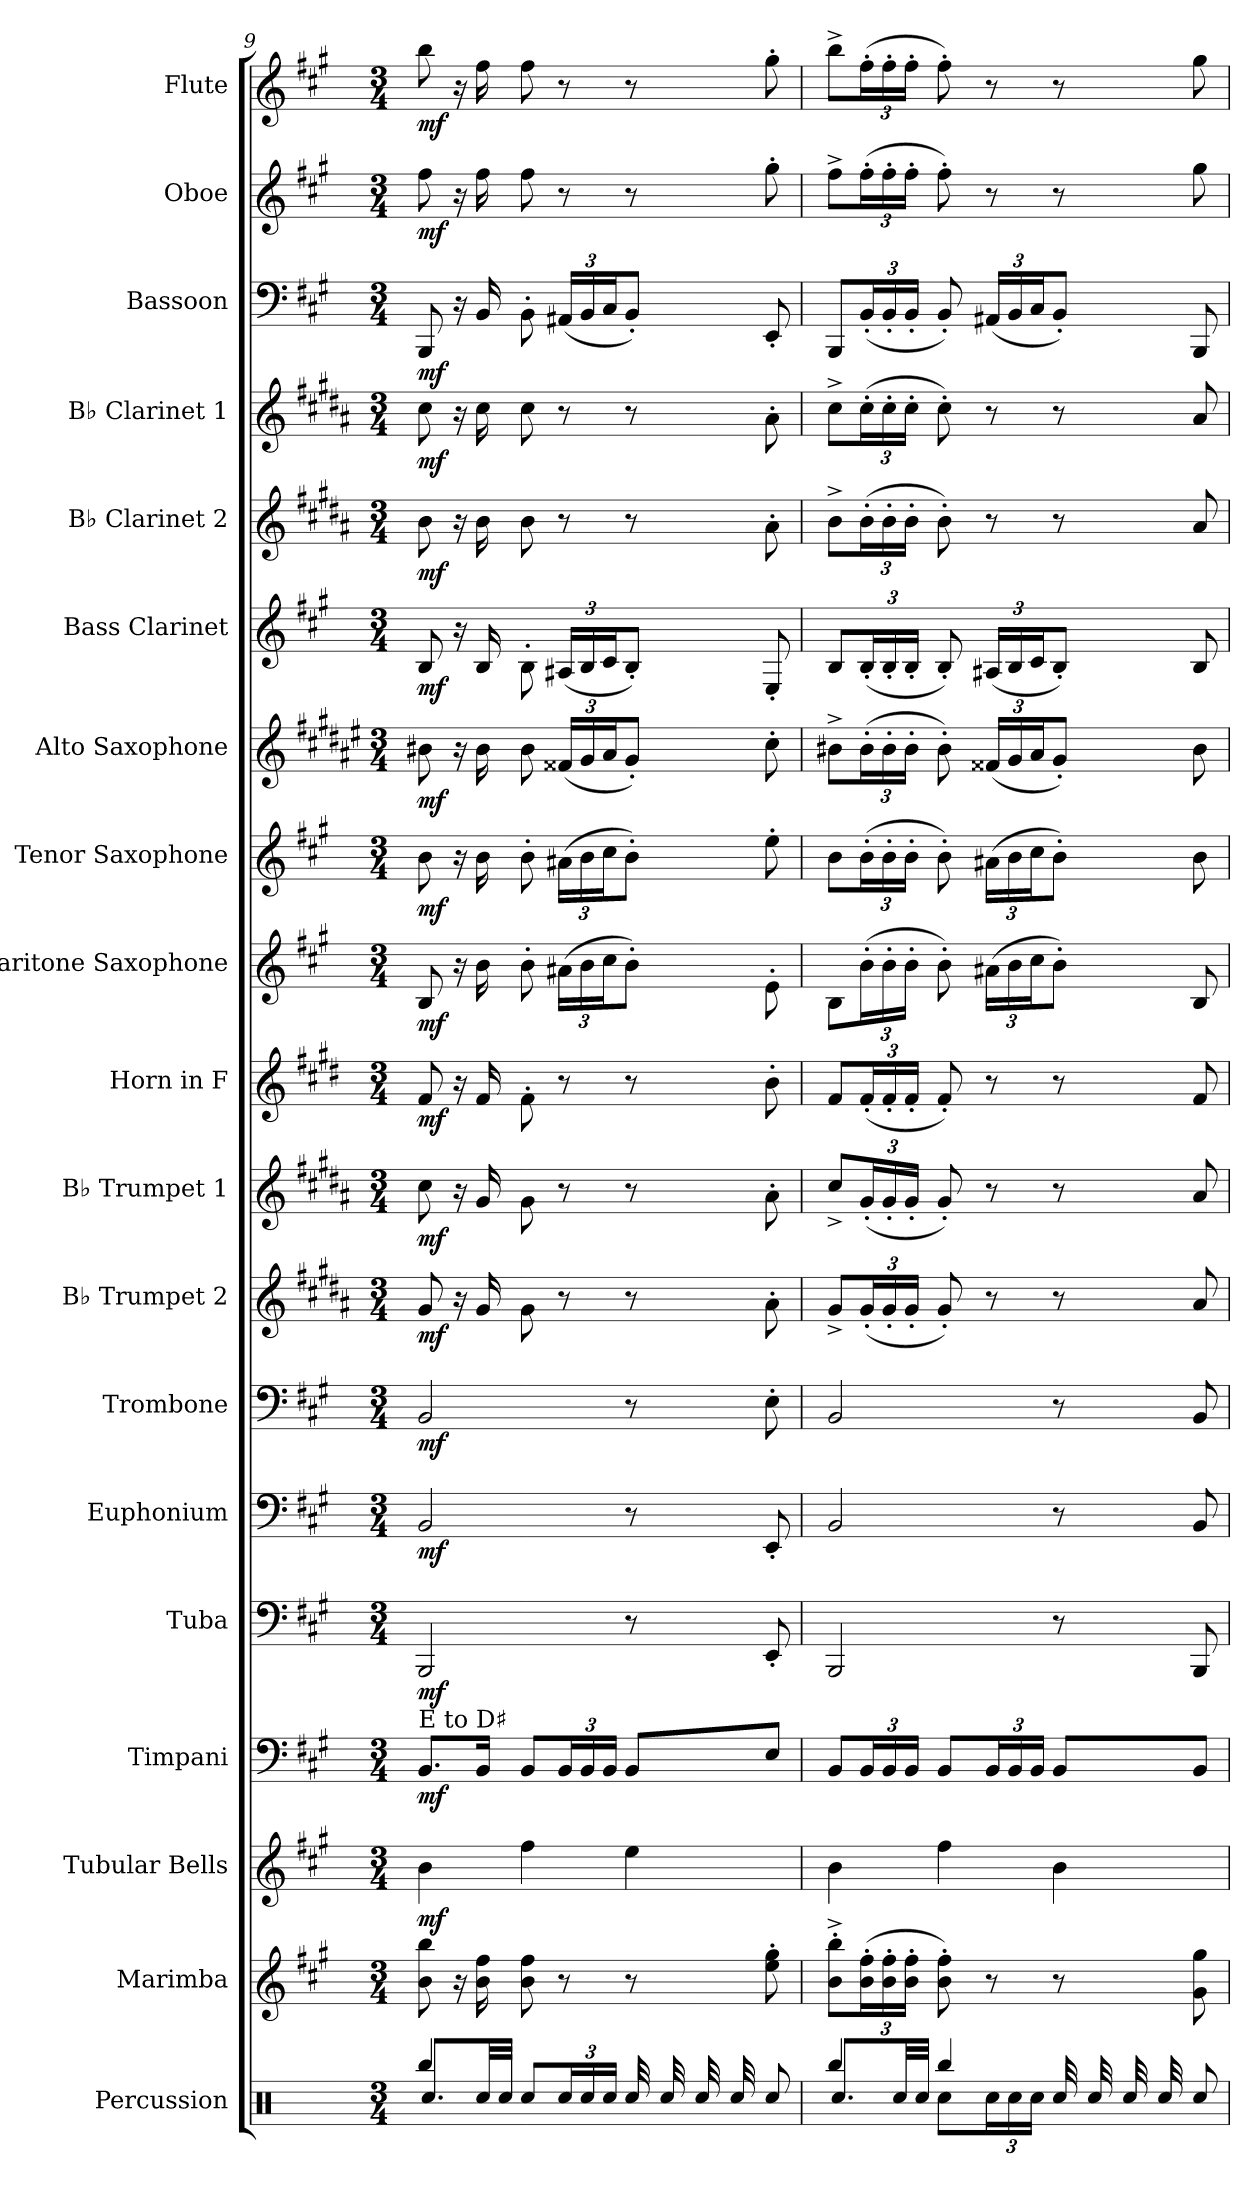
**kern	**dynam	**kern	**dynam	**kern	**dynam	**kern	**dynam	**kern	**dynam	**kern	**dynam	**kern	**dynam	**kern	**dynam	**kern	**dynam	**kern	**dynam	**kern	**dynam	**kern	**dynam	**kern	**dynam	**kern	**dynam	**kern	**dynam	**kern	**dynam	**kern	**dynam	**kern	**dynam	**kern	**dynam
*part19	*part19	*part18	*part18	*part17	*part17	*part16	*part16	*part15	*part15	*part14	*part14	*part13	*part13	*part12	*part12	*part11	*part11	*part10	*part10	*part9	*part9	*part8	*part8	*part7	*part7	*part6	*part6	*part5	*part5	*part4	*part4	*part3	*part3	*part2	*part2	*part1	*part1
*staff19	*staff19	*staff18	*staff18	*staff17	*staff17	*staff16	*staff16	*staff15	*staff15	*staff14	*staff14	*staff13	*staff13	*staff12	*staff12	*staff11	*staff11	*staff10	*staff10	*staff9	*staff9	*staff8	*staff8	*staff7	*staff7	*staff6	*staff6	*staff5	*staff5	*staff4	*staff4	*staff3	*staff3	*staff2	*staff2	*staff1	*staff1
*I"Percussion	*	*I"Marimba	*	*I"Tubular Bells	*	*I"Timpani	*	*I"Tuba	*	*I"Euphonium	*	*I"Trombone	*	*I"B♭ Trumpet 2	*	*I"B♭ Trumpet 1	*	*I"Horn in F	*	*I"Baritone Saxophone	*	*I"Tenor Saxophone	*	*I"Alto Saxophone	*	*I"Bass Clarinet	*	*I"B♭ Clarinet 2	*	*I"B♭ Clarinet 1	*	*I"Bassoon	*	*I"Oboe	*	*I"Flute	*
*I'Perc.	*	*I'Mrm.	*	*I'T.B.	*	*I'Timp.	*	*I'Tba.	*	*I'Euph.	*	*I'Tbn.	*	*I'B♭ Tpt. 2	*	*I'B♭ Tpt. 1	*	*	*	*I'Bar. Sax.	*	*I'T. Sax.	*	*I'A. Sax.	*	*I'B. Cl.	*	*I'B♭ Cl. 2	*	*I'B♭ Cl. 1	*	*I'Bsn.	*	*I'Ob.	*	*I'Fl.	*
!!LO:PB:g=z
*clefX	*	*clefG2	*	*clefG2	*	*clefF4	*	*clefF4	*	*clefF4	*	*clefF4	*	*clefG2	*	*clefG2	*	*clefG2	*	*clefG2	*	*clefG2	*	*clefG2	*	*clefG2	*	*clefG2	*	*clefG2	*	*clefF4	*	*clefG2	*	*clefG2	*
*	*	*	*	*	*	*	*	*	*	*	*	*	*	*ITrd1c2	*	*ITrd1c2	*	*ITrd4c7	*	*ITrd12c21	*	*ITrd8c14	*	*ITrd5c9	*	*ITrd8c14	*	*ITrd1c2	*	*ITrd1c2	*	*	*	*	*	*	*
*k[]	*	*k[f#c#g#]	*	*k[f#c#g#]	*	*k[f#c#g#]	*	*k[f#c#g#]	*	*k[f#c#g#]	*	*k[f#c#g#]	*	*k[f#c#g#]	*	*k[f#c#g#]	*	*k[f#c#g#]	*	*k[f#c#g#]	*	*k[f#c#g#]	*	*k[f#c#g#]	*	*k[f#c#g#]	*	*k[f#c#g#]	*	*k[f#c#g#]	*	*k[f#c#g#]	*	*k[f#c#g#]	*	*k[f#c#g#]	*
*M3/4	*	*M3/4	*	*M3/4	*	*M3/4	*	*M3/4	*	*M3/4	*	*M3/4	*	*M3/4	*	*M3/4	*	*M3/4	*	*M3/4	*	*M3/4	*	*M3/4	*	*M3/4	*	*M3/4	*	*M3/4	*	*M3/4	*	*M3/4	*	*M3/4	*
=9	=9	=9	=9	=9	=9	=9	=9	=9	=9	=9	=9	=9	=9	=9	=9	=9	=9	=9	=9	=9	=9	=9	=9	=9	=9	=9	=9	=9	=9	=9	=9	=9	=9	=9	=9	=9	=9
*^	*	*	*	*	*	*	*	*	*	*	*	*	*	*	*	*	*	*	*	*	*	*	*	*	*	*	*	*	*	*	*	*	*	*	*	*	*
!	!	!	!	!	!	!	!LO:TX:a:t=E to D♯	!	!	!	!	!	!	!	!	!	!	!	!	!	!	!	!	!	!	!	!	!	!	!	!	!	!	!	!	!	!	!
!	!	!LO:DY:b	!	!	!	!	!	!	!	!	!	!	!	!	!	!	!	!	!	!	!	!	!	!	!	!	!	!	!	!	!	!	!	!	!	!	!	!
!	!	!LO:DY:n=1:b	!	!LO:DY:b	!	!	!	!	!	!	!	!	!	!	!	!	!	!	!	!	!	!	!	!	!	!	!	!	!	!	!	!	!	!	!	!	!	!
!	!	!	!	!LO:DY:n=1:b	!	!LO:DY:b	!	!LO:DY:b	!	!LO:DY:b	!	!LO:DY:b	!	!LO:DY:b	!	!LO:DY:b	!	!LO:DY:b	!	!LO:DY:b	!	!LO:DY:b	!	!LO:DY:b	!	!LO:DY:b	!	!LO:DY:b	!	!LO:DY:b	!	!LO:DY:b	!	!LO:DY:b	!	!LO:DY:b	!	!LO:DY:b
4Rbb/	8.Rcc/L	mf mf	8b\ 8bb\	mf mf	4b\	mf	8.BB/L	mf	2BBB/	mf	2BB/	mf	2BB/	mf	8f#/	mf	8b\	mf	8B/	mf	8BB/	mf	8B\	mf	8d#X\	mf	8BB/	mf	8a\	mf	8b\	mf	8BBB/	mf	8ff#\	mf	8bb\	mf
.	.	.	16r	.	.	.	.	.	.	.	.	.	.	.	16r	.	16r	.	16r	.	16r	.	16r	.	16r	.	16r	.	16r	.	16r	.	16r	.	16r	.	16r	.
.	32Rcc/LL	.	16b\ 16ff#\	.	.	.	16BB/Jk	.	.	.	.	.	.	.	16f#/	.	16f#/	.	16B/	.	16B\	.	16B\	.	16d#\	.	16BB/	.	16a\	.	16b\	.	16BB/	.	16ff#\	.	16ff#\	.
.	32Rcc/JJJ	.	.	.	.	.	.	.	.	.	.	.	.	.	.	.	.	.	.	.	.	.	.	.	.	.	.	.	.	.	.	.	.	.	.	.	.	.
8Rcc/L	2ryy	.	8b\ 8ff#\	.	4ff#\	.	8BB/L	.	.	.	.	.	.	.	8f#\	.	8f#\	.	8B'\	.	8B'\	.	8B'\	.	8d#\	.	8BB'\	.	8a\	.	8b\	.	8BB'\	.	8ff#\	.	8ff#\	.
*Xbrackettup	*	*	*	*	*	*	*Xbrackettup	*	*	*	*	*	*	*	*	*	*	*	*	*	*Xbrackettup	*	*Xbrackettup	*	*Xbrackettup	*	*Xbrackettup	*	*	*	*	*	*Xbrackettup	*	*	*	*	*
24Rcc/L	.	.	8r	.	.	.	24BB/L	.	.	.	.	.	.	.	8r	.	8r	.	8r	.	(>24A#X\LL	.	(>24A#X\LL	.	(<24A#X/LL	.	(<24AA#X/LL	.	8r	.	8r	.	(<24AA#X/LL	.	8r	.	8r	.
24Rcc/	.	.	.	.	.	.	24BB/	.	.	.	.	.	.	.	.	.	.	.	.	.	24B\	.	24B\	.	24B/	.	24BB/	.	.	.	.	.	24BB/	.	.	.	.	.
24Rcc/JJ	.	.	.	.	.	.	24BB/JJ	.	.	.	.	.	.	.	.	.	.	.	.	.	24c#\J	.	24c#\J	.	24c#/J	.	24C#/J	.	.	.	.	.	24C#/J	.	.	.	.	.
*tremolo	*	*	*	*	*	*	*	*	*	*	*	*	*	*	*	*	*	*	*	*	*	*	*	*	*	*	*	*	*	*	*	*	*	*	*	*	*	*
32Rcc/LLL	.	.	8r	.	4ee\	.	8BB/L	.	8r	.	8r	.	8r	.	8r	.	8r	.	8r	.	8B'\J)	.	8B'\J)	.	8B'/J)	.	8BB'/J)	.	8r	.	8r	.	8BB'/J)	.	8r	.	8r	.
32Rcc/	.	.	.	.	.	.	.	.	.	.	.	.	.	.	.	.	.	.	.	.	.	.	.	.	.	.	.	.	.	.	.	.	.	.	.	.	.	.
32Rcc/	.	.	.	.	.	.	.	.	.	.	.	.	.	.	.	.	.	.	.	.	.	.	.	.	.	.	.	.	.	.	.	.	.	.	.	.	.	.
32Rcc/	.	.	.	.	.	.	.	.	.	.	.	.	.	.	.	.	.	.	.	.	.	.	.	.	.	.	.	.	.	.	.	.	.	.	.	.	.	.
*Xtremolo	*	*	*	*	*	*	*	*	*	*	*	*	*	*	*	*	*	*	*	*	*	*	*	*	*	*	*	*	*	*	*	*	*	*	*	*	*	*
8Rcc/J	.	.	8ee\' 8gg#\'	.	.	.	8E/J	.	8EE'/	.	8EE'/	.	8E'\	.	8g#'\	.	8g#'\	.	8e'\	.	8E'\	.	8e'\	.	8e'\	.	8EE'/	.	8g#'\	.	8g#'\	.	8EE'/	.	8gg#'\	.	8gg#'\	.
=10	=10	=10	=10	=10	=10	=10	=10	=10	=10	=10	=10	=10	=10	=10	=10	=10	=10	=10	=10	=10	=10	=10	=10	=10	=10	=10	=10	=10	=10	=10	=10	=10	=10	=10	=10	=10	=10	=10
4Rbb/	8.Rcc/L	.	8b\'^ 8bb\'^L	.	4b\	.	8BB/L	.	2BBB/	.	2BB/	.	2BB/	.	8f#^/L	.	8b^/L	.	8B/L	.	8BB\L	.	8B\L	.	8d#X^\L	.	8BB/L	.	8a^\L	.	8b^\L	.	8BBB/L	.	8ff#^\L	.	8bb^\L	.
*	*	*	*Xbrackettup	*	*	*	*	*	*	*	*	*	*	*	*Xbrackettup	*	*Xbrackettup	*	*Xbrackettup	*	*	*	*	*	*	*	*	*	*Xbrackettup	*	*Xbrackettup	*	*	*	*Xbrackettup	*	*Xbrackettup	*
.	.	.	(>24b\' 24ff#\'L	.	.	.	24BB/L	.	.	.	.	.	.	.	(<24f#'/L	.	(<24f#'/L	.	(<24B'/L	.	(>24B'\L	.	(>24B'\L	.	(>24d#'\L	.	(<24BB'/L	.	(>24a'\L	.	(>24b'\L	.	(<24BB'/L	.	(>24ff#'\L	.	(>24ff#'\L	.
.	.	.	24b\' 24ff#\'	.	.	.	24BB/	.	.	.	.	.	.	.	24f#'/	.	24f#'/	.	24B'/	.	24B'\	.	24B'\	.	24d#'\	.	24BB'/	.	24a'\	.	24b'\	.	24BB'/	.	24ff#'\	.	24ff#'\	.
.	32Rcc/LL	.	.	.	.	.	.	.	.	.	.	.	.	.	.	.	.	.	.	.	.	.	.	.	.	.	.	.	.	.	.	.	.	.	.	.	.	.
.	.	.	24b\' 24ff#\'JJ	.	.	.	24BB/JJ	.	.	.	.	.	.	.	24f#'/JJ	.	24f#'/JJ	.	24B'/JJ	.	24B'\JJ	.	24B'\JJ	.	24d#'\JJ	.	24BB'/JJ	.	24a'\JJ	.	24b'\JJ	.	24BB'/JJ	.	24ff#'\JJ	.	24ff#'\JJ	.
.	32Rcc/JJJ	.	.	.	.	.	.	.	.	.	.	.	.	.	.	.	.	.	.	.	.	.	.	.	.	.	.	.	.	.	.	.	.	.	.	.	.	.
4Rbb/	8Rcc\L	.	8b\' 8ff#\')	.	4ff#\	.	8BB/L	.	.	.	.	.	.	.	8f#'/)	.	8f#'/)	.	8B'/)	.	8B'\)	.	8B'\)	.	8d#'\)	.	8BB'/)	.	8a'\)	.	8b'\)	.	8BB'/)	.	8ff#'\)	.	8ff#'\)	.
.	24Rcc\L	.	8r	.	.	.	24BB/L	.	.	.	.	.	.	.	8r	.	8r	.	8r	.	(>24A#X\LL	.	(>24A#X\LL	.	(<24A#X/LL	.	(<24AA#X/LL	.	8r	.	8r	.	(<24AA#X/LL	.	8r	.	8r	.
.	24Rcc\	.	.	.	.	.	24BB/	.	.	.	.	.	.	.	.	.	.	.	.	.	24B\	.	24B\	.	24B/	.	24BB/	.	.	.	.	.	24BB/	.	.	.	.	.
.	24Rcc\JJ	.	.	.	.	.	24BB/JJ	.	.	.	.	.	.	.	.	.	.	.	.	.	24c#\J	.	24c#\J	.	24c#/J	.	24C#/J	.	.	.	.	.	24C#/J	.	.	.	.	.
*tremolo	*	*	*	*	*	*	*	*	*	*	*	*	*	*	*	*	*	*	*	*	*	*	*	*	*	*	*	*	*	*	*	*	*	*	*	*	*	*
32Rcc/LLL	4ryy	.	8r	.	4b\	.	8BB/L	.	8r	.	8r	.	8r	.	8r	.	8r	.	8r	.	8B'\J)	.	8B'\J)	.	8B'/J)	.	8BB'/J)	.	8r	.	8r	.	8BB'/J)	.	8r	.	8r	.
32Rcc/	.	.	.	.	.	.	.	.	.	.	.	.	.	.	.	.	.	.	.	.	.	.	.	.	.	.	.	.	.	.	.	.	.	.	.	.	.	.
32Rcc/	.	.	.	.	.	.	.	.	.	.	.	.	.	.	.	.	.	.	.	.	.	.	.	.	.	.	.	.	.	.	.	.	.	.	.	.	.	.
32Rcc/	.	.	.	.	.	.	.	.	.	.	.	.	.	.	.	.	.	.	.	.	.	.	.	.	.	.	.	.	.	.	.	.	.	.	.	.	.	.
*Xtremolo	*	*	*	*	*	*	*	*	*	*	*	*	*	*	*	*	*	*	*	*	*	*	*	*	*	*	*	*	*	*	*	*	*	*	*	*	*	*
8Rcc/J	.	.	8g#\ 8gg#\	.	.	.	8BB/J	.	8BBB/	.	8BB/	.	8BB/	.	8g#/	.	8g#/	.	8B/	.	8BB/	.	8B\	.	8d#\	.	8BB/	.	8g#/	.	8g#/	.	8BBB/	.	8gg#\	.	8gg#\	.
*v	*v	*	*	*	*	*	*	*	*	*	*	*	*	*	*	*	*	*	*	*	*	*	*	*	*	*	*	*	*	*	*	*	*	*	*	*	*	*
=	=	=	=	=	=	=	=	=	=	=	=	=	=	=	=	=	=	=	=	=	=	=	=	=	=	=	=	=	=	=	=	=	=	=	=	=	=
*-	*-	*-	*-	*-	*-	*-	*-	*-	*-	*-	*-	*-	*-	*-	*-	*-	*-	*-	*-	*-	*-	*-	*-	*-	*-	*-	*-	*-	*-	*-	*-	*-	*-	*-	*-	*-	*-
